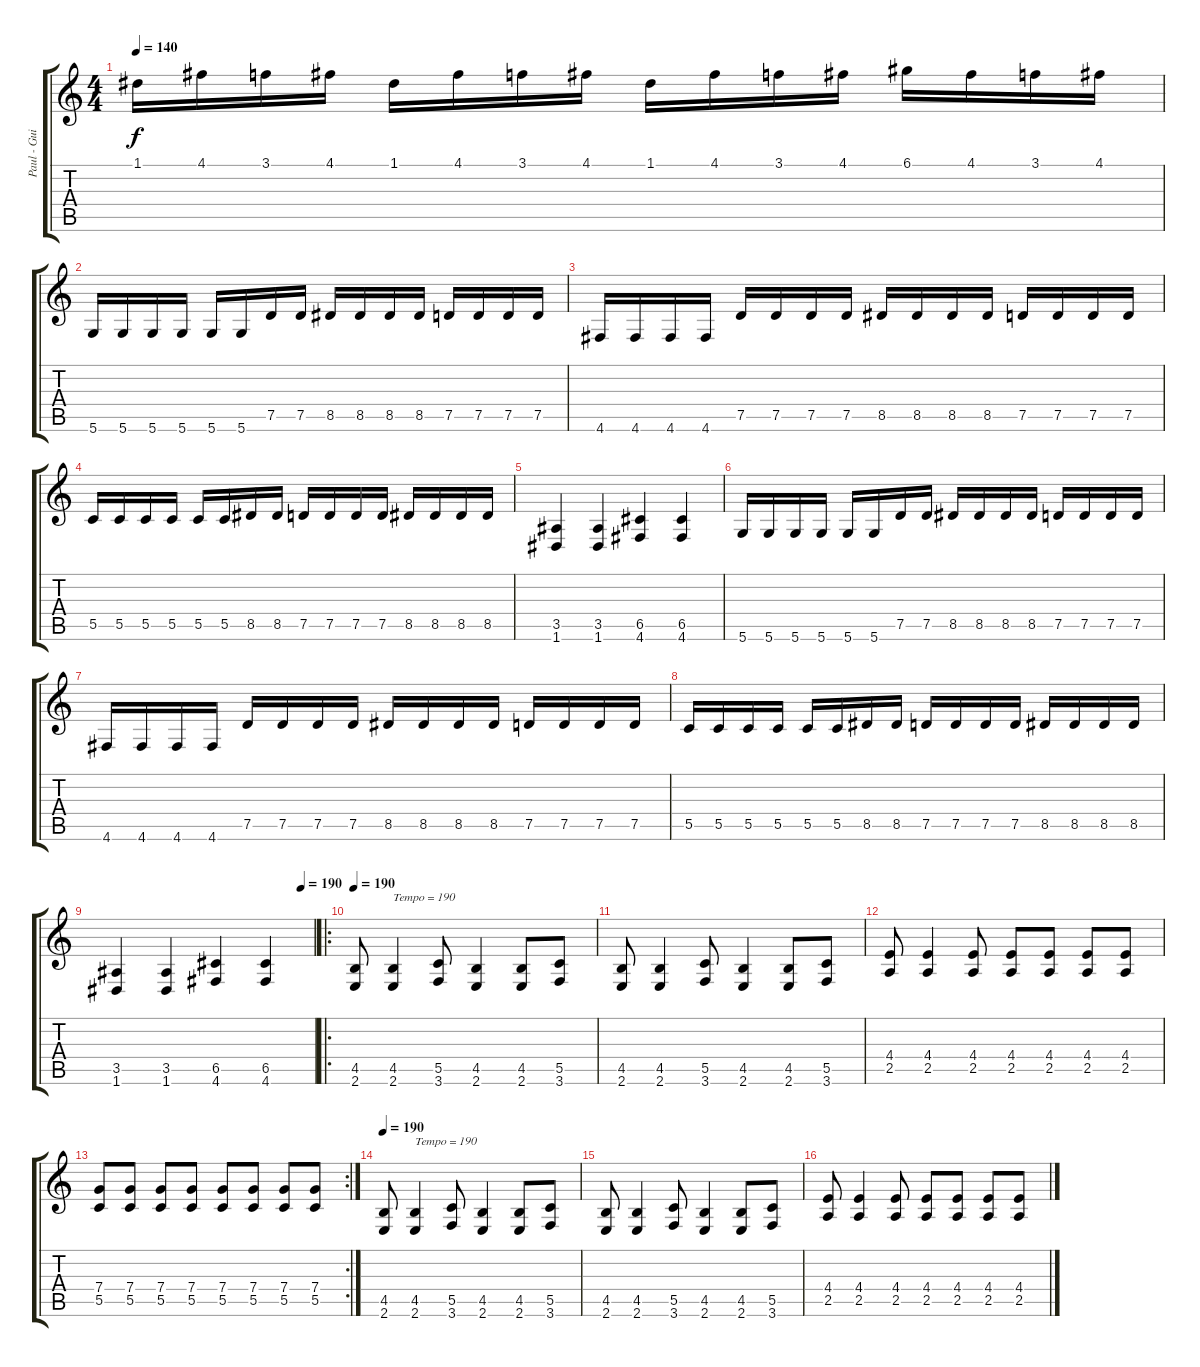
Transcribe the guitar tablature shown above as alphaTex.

\track ("Paul - Guitar 2" "Paul - Gui") {instrument distortionguitar}
\staff {score tabs}
\tuning (D4 A3 F3 C3 G2 D2) {hide}
\ts (4 4)
\tempo 140
\clef g2
\ks c
1.1.16{dy f} 4.1.16 3.1.16 4.1.16 1.1.16 4.1.16 3.1.16 4.1.16 1.1.16 4.1.16 3.1.16 4.1.16 6.1.16 4.1.16 3.1.16 4.1.16 |
5.6.16 5.6.16 5.6.16 5.6.16 5.6.16 5.6.16 7.5.16 7.5.16 8.5.16 8.5.16 8.5.16 8.5.16 7.5.16 7.5.16 7.5.16 7.5.16 |
4.6.16 4.6.16 4.6.16 4.6.16 7.5.16 7.5.16 7.5.16 7.5.16 8.5.16 8.5.16 8.5.16 8.5.16 7.5.16 7.5.16 7.5.16 7.5.16 |
5.5.16 5.5.16 5.5.16 5.5.16 5.5.16 5.5.16 8.5.16 8.5.16 7.5.16 7.5.16 7.5.16 7.5.16 8.5.16 8.5.16 8.5.16 8.5.16 |
(3.5 1.6).4 (3.5 1.6).4 (6.5 4.6).4 (6.5 4.6).4 |
5.6.16 5.6.16 5.6.16 5.6.16 5.6.16 5.6.16 7.5.16 7.5.16 8.5.16 8.5.16 8.5.16 8.5.16 7.5.16 7.5.16 7.5.16 7.5.16 |
4.6.16 4.6.16 4.6.16 4.6.16 7.5.16 7.5.16 7.5.16 7.5.16 8.5.16 8.5.16 8.5.16 8.5.16 7.5.16 7.5.16 7.5.16 7.5.16 |
5.5.16 5.5.16 5.5.16 5.5.16 5.5.16 5.5.16 8.5.16 8.5.16 7.5.16 7.5.16 7.5.16 7.5.16 8.5.16 8.5.16 8.5.16 8.5.16 |
\tempo (190 0.9375)
(3.5 1.6).4 (3.5 1.6).4 (6.5 4.6).4 (6.5 4.6).4 |
\ro
\tempo 190
(4.5 2.6).8 (4.5 2.6).4{txt "Tempo = 190"} (5.5 3.6).8 (4.5 2.6).4 (4.5 2.6).8 (5.5 3.6).8 |
(4.5 2.6).8 (4.5 2.6).4 (5.5 3.6).8 (4.5 2.6).4 (4.5 2.6).8 (5.5 3.6).8 |
(4.4 2.5).8 (4.4 2.5).4 (4.4 2.5).8 (4.4 2.5).8 (4.4 2.5).8 (4.4 2.5).8 (4.4 2.5).8 |
\rc 2
(7.4 5.5).8 (7.4 5.5).8 (7.4 5.5).8 (7.4 5.5).8 (7.4 5.5).8 (7.4 5.5).8 (7.4 5.5).8 (7.4 5.5).8 |
\tempo 190
(4.5 2.6).8 (4.5 2.6).4{txt "Tempo = 190"} (5.5 3.6).8 (4.5 2.6).4 (4.5 2.6).8 (5.5 3.6).8 |
(4.5 2.6).8 (4.5 2.6).4 (5.5 3.6).8 (4.5 2.6).4 (4.5 2.6).8 (5.5 3.6).8 |
(4.4 2.5).8 (4.4 2.5).4 (4.4 2.5).8 (4.4 2.5).8 (4.4 2.5).8 (4.4 2.5).8 (4.4 2.5).8
